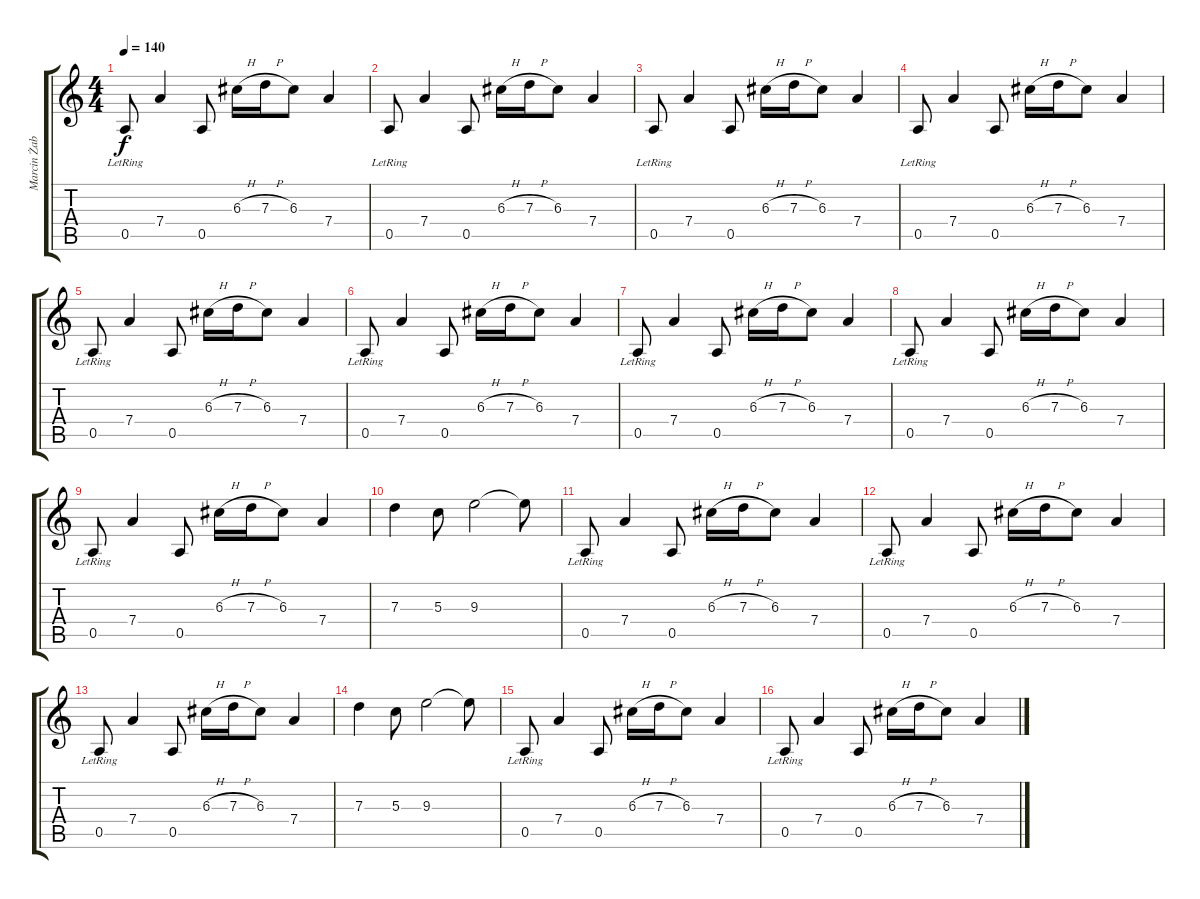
\track ("Marcin Żabiełowicz (Rytmiczna)" "Marcin Żab") {instrument overdrivenguitar}
\staff {score tabs}
\tuning (E4 B3 G3 D3 A2 E2) {hide}
\ts (4 4)
\tempo 140
\clef g2
\ks c
0.5{lr}.8{dy f instrument electricguitarclean} 7.4.4 0.5.8 6.3{h}.16 7.3{h}.16 6.3.8 7.4.4 |
0.5{lr}.8 7.4.4 0.5.8 6.3{h}.16 7.3{h}.16 6.3.8 7.4.4 |
0.5{lr}.8 7.4.4 0.5.8 6.3{h}.16 7.3{h}.16 6.3.8 7.4.4 |
0.5{lr}.8 7.4.4 0.5.8 6.3{h}.16 7.3{h}.16 6.3.8 7.4.4 |
0.5{lr}.8 7.4.4 0.5.8 6.3{h}.16 7.3{h}.16 6.3.8 7.4.4 |
0.5{lr}.8 7.4.4 0.5.8 6.3{h}.16 7.3{h}.16 6.3.8 7.4.4 |
0.5{lr}.8 7.4.4 0.5.8 6.3{h}.16 7.3{h}.16 6.3.8 7.4.4 |
0.5{lr}.8 7.4.4 0.5.8 6.3{h}.16 7.3{h}.16 6.3.8 7.4.4 |
0.5{lr}.8 7.4.4 0.5.8 6.3{h}.16 7.3{h}.16 6.3.8 7.4.4 |
7.3.4{instrument overdrivenguitar} 5.3.8 9.3.2 9.3{t}.8 |
0.5{lr}.8 7.4.4 0.5.8 6.3{h}.16 7.3{h}.16 6.3.8 7.4.4 |
0.5{lr}.8 7.4.4 0.5.8 6.3{h}.16 7.3{h}.16 6.3.8 7.4.4 |
0.5{lr}.8 7.4.4 0.5.8 6.3{h}.16 7.3{h}.16 6.3.8 7.4.4 |
7.3.4{instrument overdrivenguitar} 5.3.8 9.3.2 9.3{t}.8 |
0.5{lr}.8 7.4.4 0.5.8 6.3{h}.16 7.3{h}.16 6.3.8 7.4.4 |
0.5{lr}.8 7.4.4 0.5.8 6.3{h}.16 7.3{h}.16 6.3.8 7.4.4
